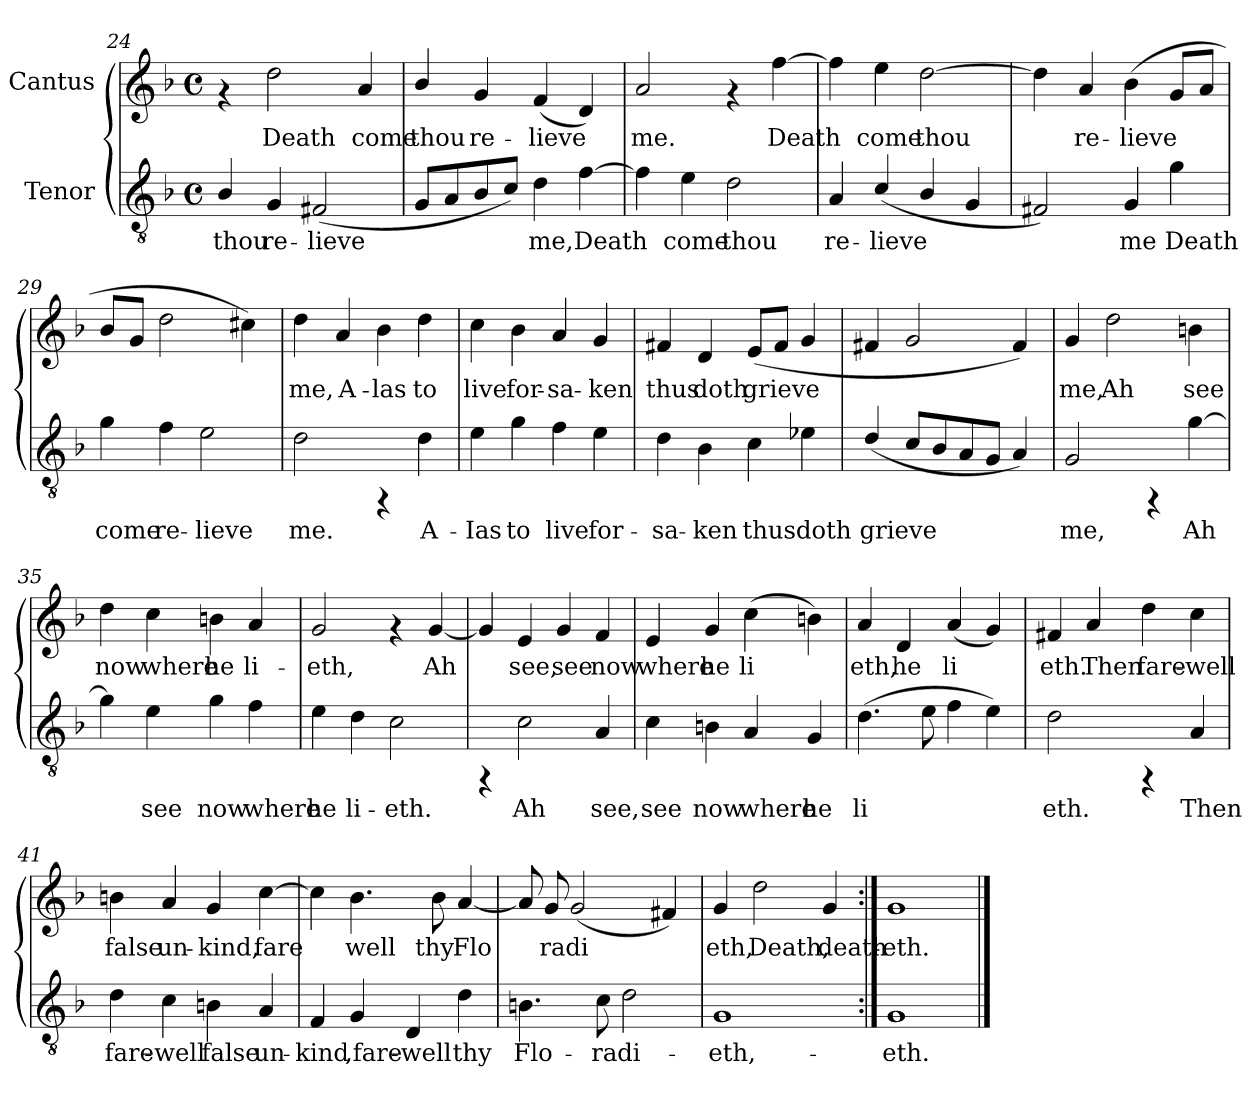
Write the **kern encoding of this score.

**kern	**text	**kern	**text
*part2	*part2	*part1	*part1
*staff2	*staff2	*staff1	*staff1
*I"Tenor	*	*I"Cantus	*
*clefGv2	*	*clefG2	*
*k[b-]	*	*k[b-]	*
*F:	*	*F:	*
*M4/4	*	*M4/4	*
*met(c)	*	*met(c)	*
=24	=24	=24	=24
!	!LO:LY:b:cj	!	!
4B-/	thou	4rf	.
!	!LO:LY:b:cj	!	!LO:LY:b
4G/	re-	2dd\	Death
!	!LO:LY:b:cj	!	!
(<2F#X/	-lieve	.	.
!	!	!	!LO:LY:b
.	.	4a/	come
=25	=25	=25	=25
!	!LO:LY:b:cj	!	!LO:LY:b
8G/L	.	4b-/	thou
!	!LO:LY:b:cj	!	!
8A/	.	.	.
!	!LO:LY:b:cj	!	!LO:LY:b
8B-/	.	4g/	re-
!	!LO:LY:b:cj	!	!
8c/J)	.	.	.
!	!LO:LY:b:cj	!	!LO:LY:b
4d\	me,	(<4f/	-lieve
!	!LO:LY:b:cj	!	!LO:LY:b
[>4f\	Death	4d/)	.
!!LO:PB:g=z
=26	=26	=26	=26
!	!LO:LY:b:cj	!	!LO:LY:b
4f\]	.	2a/	me.
!	!LO:LY:b:cj	!	!
4e\	come	.	.
!	!LO:LY:b:cj	!	!
2d\	thou	4rf	.
!	!	!	!LO:LY:b
.	.	[>4ff\	Death
=27	=27	=27	=27
!	!LO:LY:b:cj	!	!LO:LY:b
4A/	re-	4ff\]	.
!	!LO:LY:b:cj	!	!LO:LY:b
(<4c/	-lieve	4ee\	come
!	!LO:LY:b:cj	!	!LO:LY:b
4B-/	.	[>2dd\	thou
!	!LO:LY:b:cj	!	!
4G/	.	.	.
=28	=28	=28	=28
!	!LO:LY:b:cj	!	!LO:LY:b
2F#X/)	.	4dd\]	.
!	!	!	!LO:LY:b
.	.	4a/	re-
!	!LO:LY:b:cj	!	!LO:LY:b
4G/	me	(>4b-\	-lieve
!	!LO:LY:b:cj	!	!LO:LY:b
4g\	Death	8g/L	.
!	!	!	!LO:LY:b
.	.	8a/J	.
=29	=29	=29	=29
!	!LO:LY:b:cj	!	!
4g\	come	8b-/L	.
.	.	8g/J	.
!	!LO:LY:b:cj	!	!
4f\	re-	2dd\	.
!	!LO:LY:b:cj	!	!
2e\	-lieve	.	.
.	.	4cc#X\)	.
=30	=30	=30	=30
!	!LO:LY:b:cj	!	!LO:LY:b
2d\	me.	4dd\	me,
!	!	!	!LO:LY:b
.	.	4a/	A-
!	!	!	!LO:LY:b
4rFF	.	4b-\	-las
!	!LO:LY:b:cj	!	!LO:LY:b
4d\	A-	4dd\	to
!!LO:LB:g=z
=31	=31	=31	=31
!	!LO:LY:b:cj	!	!LO:LY:b
4e\	-Ias	4cc\	live
!	!LO:LY:b:cj	!	!LO:LY:b
4g\	to	4b-\	for-
!	!LO:LY:b:cj	!	!LO:LY:b
4f\	live	4a/	-sa-
!	!LO:LY:b:cj	!	!LO:LY:b
4e\	for-	4g/	-ken
=32	=32	=32	=32
!	!LO:LY:b:cj	!	!LO:LY:b
4d\	-sa-	4f#X/	thus
!	!LO:LY:b:cj	!	!LO:LY:b
4B-\	-ken	4d/	doth
!	!LO:LY:b:cj	!	!LO:LY:b
4c\	thus	(<8e/L	grieve
!	!	!	!LO:LY:b
.	.	8f#/J	.
!	!LO:LY:b:cj	!	!LO:LY:b
4e-X\	doth	4g/	.
=33	=33	=33	=33
!	!LO:LY:b:cj	!	!
(<4d/	grieve	4f#X/	.
!	!LO:LY:b:cj	!	!
8c/L	.	2g/	.
!	!LO:LY:b:cj	!	!
8B-/	.	.	.
!	!LO:LY:b:cj	!	!
8A/	.	.	.
!	!LO:LY:b:cj	!	!
8G/J	.	.	.
!	!LO:LY:b:cj	!	!
4A/)	.	4f#/)	.
=34	=34	=34	=34
!	!LO:LY:b:cj	!	!LO:LY:b
2G/	me,	4g/	me,
!	!	!	!LO:LY:b
.	.	2dd\	Ah
4rFF	.	.	.
!	!LO:LY:b:cj	!	!LO:LY:b
[>4g\	Ah	4bn\	see
!!LO:LB:g=z
=35	=35	=35	=35
!	!LO:LY:b:cj	!	!LO:LY:b
4g\]	.	4dd\	now
!	!LO:LY:b:cj	!	!LO:LY:b
4e\	see	4cc\	where
!	!LO:LY:b:cj	!	!LO:LY:b
4g\	now	4bn\	he
!	!LO:LY:b:cj	!	!LO:LY:b
4f\	where	4a/	li-
=36	=36	=36	=36
!	!LO:LY:b:cj	!	!LO:LY:b
4e\	he	2g/	-eth,
!	!LO:LY:b:cj	!	!
4d\	li-	.	.
!	!LO:LY:b:cj	!	!
2c\	-eth.	4rf	.
!	!	!	!LO:LY:b
.	.	[<4g/	Ah
=37	=37	=37	=37
!	!	!	!LO:LY:b
4rFF	.	4g/]	.
!	!LO:LY:b:cj	!	!LO:LY:b
2c\	Ah	4e/	see,
!	!	!	!LO:LY:b
.	.	4g/	see
!	!LO:LY:b:cj	!	!LO:LY:b
4A/	see,	4f/	now
=38	=38	=38	=38
!	!LO:LY:b:cj	!	!LO:LY:b
4c\	see	4e/	where
!	!LO:LY:b:cj	!	!LO:LY:b
4Bn\	now	4g/	he
!	!LO:LY:b:cj	!	!LO:LY:b
4A/	where	(>4cc\	li-
!	!LO:LY:b:cj	!	!LO:LY:b
4G/	he	4bn\)	--
!!LO:LB:g=z
=39	=39	=39	=39
!	!LO:LY:b:cj	!	!LO:LY:b
(>4.d\	li-	4a/	-eth,
!	!	!	!LO:LY:b
.	.	4d/	he
!	!LO:LY:b:cj	!	!
8e\	--	.	.
!	!LO:LY:b:cj	!	!LO:LY:b
4f\	--	(<4a/	li-
!	!LO:LY:b:cj	!	!LO:LY:b
4e\)	--	4g/)	--
=40	=40	=40	=40
!	!LO:LY:b:cj	!	!LO:LY:b
2d\	-eth.	4f#X/	-eth.
!	!	!	!LO:LY:b
.	.	4a/	Then
!	!	!	!LO:LY:b
4rFF	.	4dd\	fare-
!	!LO:LY:b:cj	!	!LO:LY:b
4A/	Then	4cc\	-well
=41	=41	=41	=41
!	!LO:LY:b:cj	!	!LO:LY:b
4d\	fare-	4bn\	false
!	!LO:LY:b:cj	!	!LO:LY:b
4c\	-well	4a/	un-
!	!LO:LY:b:cj	!	!LO:LY:b
4Bn\	false	4g/	-kind,
!	!LO:LY:b:cj	!	!LO:LY:b
4A/	un-	[>4cc\	fare-
=42	=42	=42	=42
!	!LO:LY:b:cj	!	!LO:LY:b
4F/	-kind	4cc\]	-
!	!LO:LY:b:cj	!	!LO:LY:b
4G/	,fare-	4.b-\	well
!	!LO:LY:b:cj	!	!
4D/	-well	.	.
!	!	!	!LO:LY:b
.	.	8b-\	thy
!	!LO:LY:b:cj	!	!LO:LY:b
4d\	thy	[<4a/	Flo-
!!LO:LB:g=z
=43	=43	=43	=43
!	!LO:LY:b:cj	!	!LO:LY:b
4.Bn\	Flo-	8a/]	-
!	!	!	!LO:LY:b
.	.	8g/	ra
!	!	!	!LO:LY:b
.	.	(<2g/	di-
!	!LO:LY:b:cj	!	!
8c\	-ra	.	.
!	!LO:LY:b:cj	!	!
2d\	di-	.	.
!	!	!	!LO:LY:b
.	.	4f#X/)	--
=44	=44	=44	=44
!	!LO:LY:b:cj	!	!LO:LY:b
1G	-eth,-	4g/	-eth,
!	!	!	!LO:LY:b
.	.	2dd\	Death,
!	!	!	!LO:LY:b
.	.	4g/	death-
=45:|!	=45:|!	=45:|!	=45:|!
!	!LO:LY:b:cj	!	!LO:LY:b
1G	-eth.	1g	-eth.
==	==	==	==
*-	*-	*-	*-
